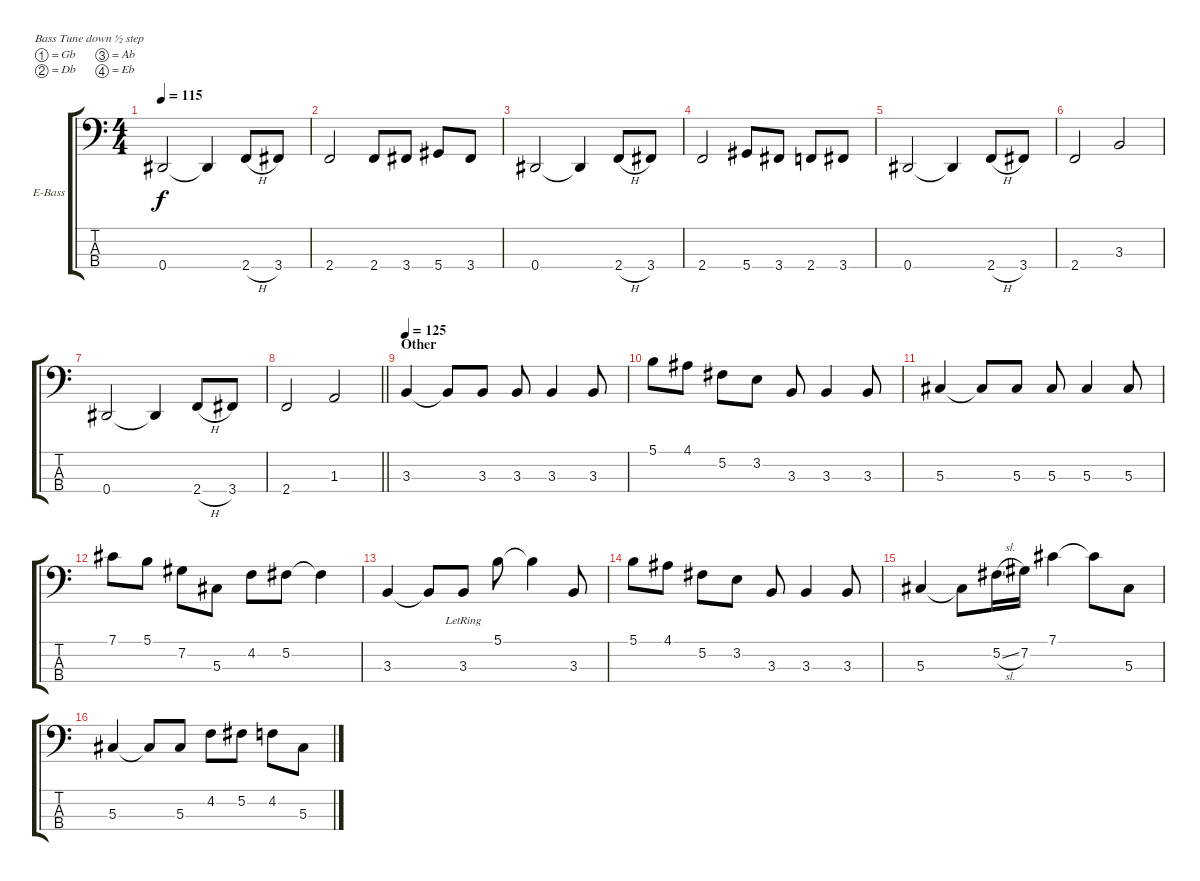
\bracketExtendMode groupsimilarinstruments
\firstSystemTrackNameOrientation horizontal
\otherSystemsTrackNameOrientation horizontal
\track ("Geezer" "E-Bass") {instrument electricbassfinger}
\staff {score tabs}
\tuning (Gb2 Db2 Ab1 Eb1)
\ts (4 4)
\tempo 115
\clef f4
\ks c
0.4.2{dy f} 0.4{t}.4 2.4{h}.8 3.4.8 |
2.4.2 2.4.8 3.4.8 5.4.8 3.4.8 |
0.4.2 0.4{t}.4 2.4{h}.8 3.4.8 |
2.4.2 5.4.8 3.4.8 2.4.8 3.4.8 |
0.4.2 0.4{t}.4 2.4{h}.8 3.4.8 |
2.4.2 3.3.2 |
0.4.2 0.4{t}.4 2.4{h}.8 3.4.8 |
\barLineRight lightlight
2.4.2 1.3.2 |
\section ("" "Other")
\tempo 125
3.3.4 3.3{t}.8 3.3.8 3.3.8 3.3.4 3.3.8 |
5.1.8 4.1.8 5.2.8 3.2.8 3.3.8 3.3.4 3.3.8 |
5.3.4 5.3{t}.8 5.3.8 5.3.8 5.3.4 5.3.8 |
7.1.8 5.1.8 7.2.8 5.3.8 4.2.8 5.2.8 5.2{t}.4 |
3.3.4 3.3{t}.8 3.3{lr}.8 5.1.8 5.1{t}.4 3.3.8 |
5.1.8 4.1.8 5.2.8 3.2.8 3.3.8 3.3.4 3.3.8 |
5.3.4 5.3{t}.8 5.2{sl}.16 7.2.16 7.1.4 7.1{t}.8 5.3.8 |
5.3.4 5.3{t}.8 5.3.8 4.2.8 5.2.8 4.2.8 5.3.8
